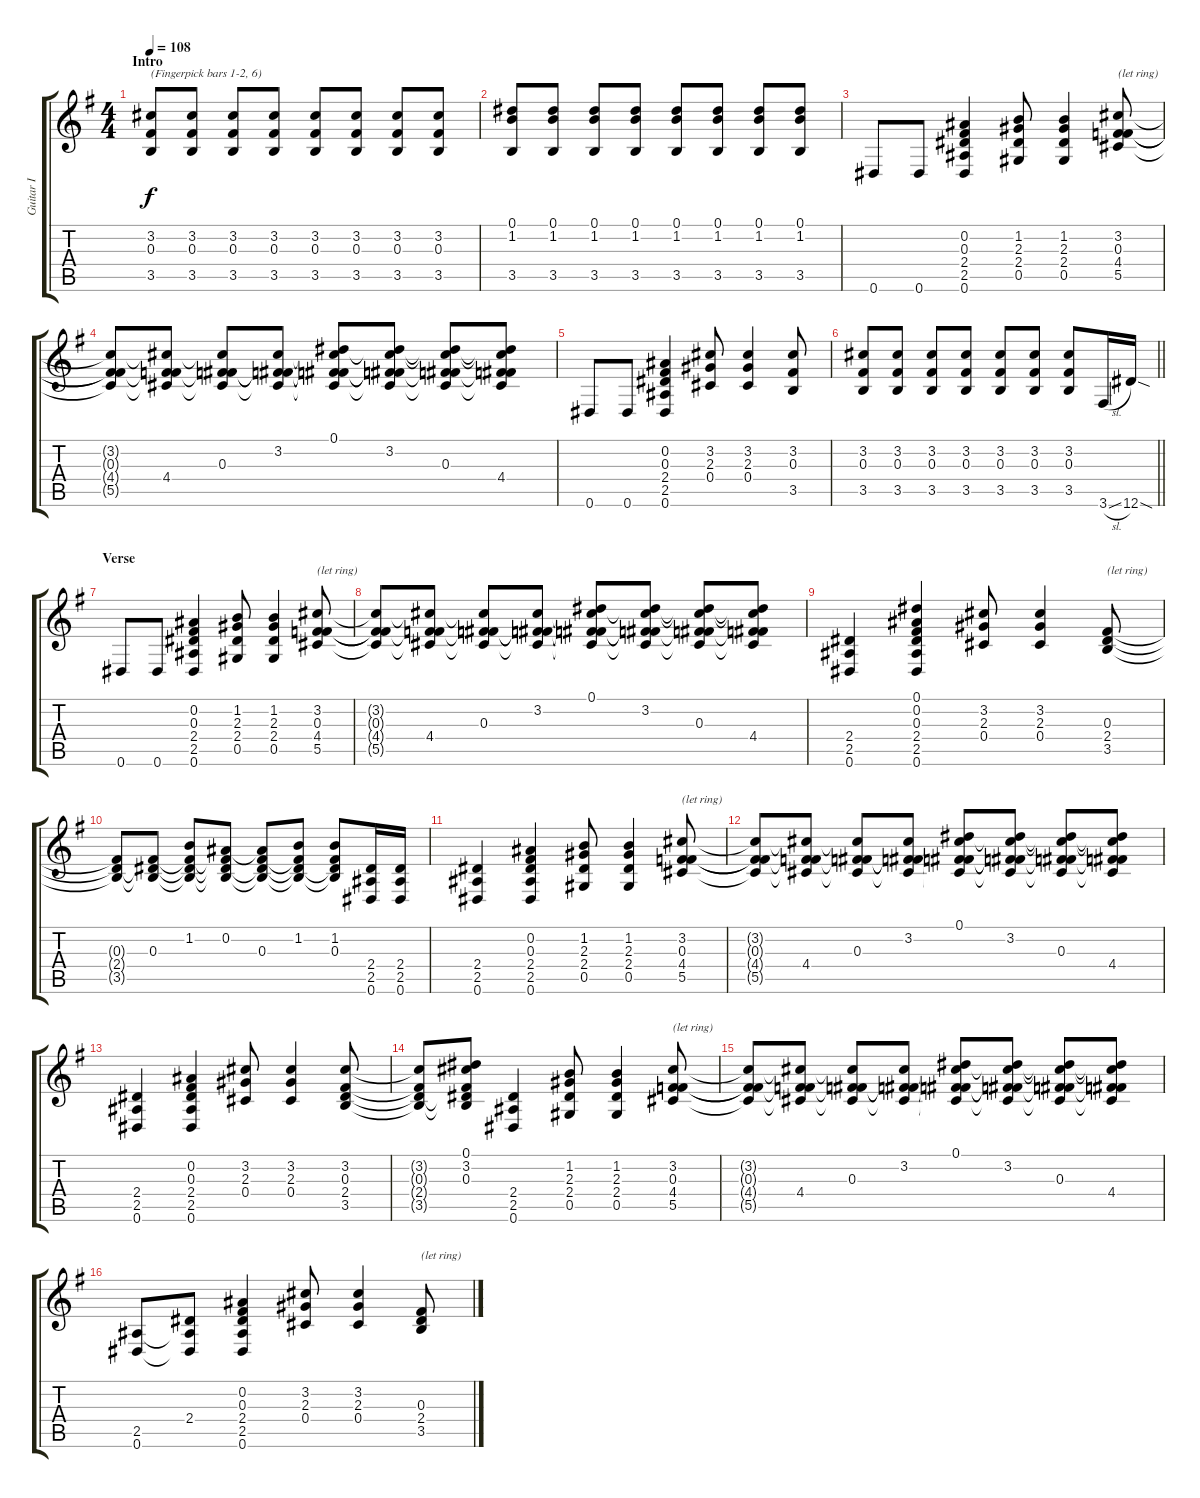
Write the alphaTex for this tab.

\track ("Guitar I" "Guitar I") {instrument distortionguitar}
\staff {score tabs}
\tuning (Eb4 Bb3 Gb3 Db3 Ab2 Eb2) {hide}
\ts (4 4)
\section ("" "Intro")
\tempo 108
\clef g2
\ks eminor
(3.2 0.3 3.5).8{txt "(Fingerpick bars 1-2, 6)" dy f instrument distortionguitar} (3.2 0.3 3.5).8 (3.2 0.3 3.5).8 (3.2 0.3 3.5).8 (3.2 0.3 3.5).8 (3.2 0.3 3.5).8 (3.2 0.3 3.5).8 (3.2 0.3 3.5).8 |
(0.1 1.2 3.5).8 (0.1 1.2 3.5).8 (0.1 1.2 3.5).8 (0.1 1.2 3.5).8 (0.1 1.2 3.5).8 (0.1 1.2 3.5).8 (0.1 1.2 3.5).8 (0.1 1.2 3.5).8 |
0.6.8{volume 10} 0.6.8 (0.2 0.3 2.4 2.5 0.6).4 (1.2 2.3 2.4 0.5).8 (1.2 2.3 2.4 0.5).4 (3.2 0.3 4.4 5.5).8{txt "(let ring)"} |
(3.2{t} 0.3{t} 4.4{t} 5.5{t}).8 (3.2{t} 0.3{t} 4.4 5.5{t}).8 (3.2{t} 0.3 4.4{t} 5.5{t}).8 (3.2 0.3{t} 4.4{t} 5.5{t}).8 (0.1 3.2{t} 0.3{t} 4.4{t} 5.5{t}).8 (0.1{t} 3.2 0.3{t} 4.4{t} 5.5{t}).8 (0.1{t} 3.2{t} 0.3 4.4{t} 5.5{t}).8 (0.1{t} 3.2{t} 0.3{t} 4.4 5.5{t}).8 |
0.6.8 0.6.8 (0.2 0.3 2.4 2.5 0.6).4 (3.2 2.3 0.4).8 (3.2 2.3 0.4).4 (3.2 0.3 3.5).8{volume 13} |
\barLineRight lightlight
(3.2 0.3 3.5).8 (3.2 0.3 3.5).8 (3.2 0.3 3.5).8 (3.2 0.3 3.5).8 (3.2 0.3 3.5).8 (3.2 0.3 3.5).8 (3.2 0.3 3.5).8 3.6{sl}.16 12.6{sod}.16 |
\section ("" "Verse")
0.6.8{volume 11} 0.6.8 (0.2 0.3 2.4 2.5 0.6).4 (1.2 2.3 2.4 0.5).8 (1.2 2.3 2.4 0.5).4 (3.2 0.3 4.4 5.5).8{txt "(let ring)"} |
(3.2{t} 0.3{t} 4.4{t} 5.5{t}).8 (3.2{t} 0.3{t} 4.4 5.5{t}).8 (3.2{t} 0.3 4.4{t} 5.5{t}).8 (3.2 0.3{t} 4.4{t} 5.5{t}).8 (0.1 3.2{t} 0.3{t} 4.4{t} 5.5{t}).8 (0.1{t} 3.2 0.3{t} 4.4{t} 5.5{t}).8 (0.1{t} 3.2{t} 0.3 4.4{t} 5.5{t}).8 (0.1{t} 3.2{t} 0.3{t} 4.4 5.5{t}).8 |
(2.4 2.5 0.6).4 (0.1 0.2 0.3 2.4 2.5 0.6).4 (3.2 2.3 0.4).8 (3.2 2.3 0.4).4 (0.3 2.4 3.5).8{txt "(let ring)"} |
(0.3{t} 2.4{t} 3.5{t}).8 (0.3 2.4{t} 3.5{t}).8 (1.2 0.3{t} 2.4{t} 3.5{t}).8 (0.2 0.3{t} 2.4{t} 3.5{t}).8 (0.2{t} 0.3 2.4{t} 3.5{t}).8 (1.2 0.3{t} 2.4{t} 3.5{t}).8 (1.2 0.3 2.4{t} 3.5{t}).8 (2.4 2.5 0.6).16 (2.4 2.5 0.6).16 |
(2.4 2.5 0.6).4 (0.2 0.3 2.4 2.5 0.6).4 (1.2 2.3 2.4 0.5).8 (1.2 2.3 2.4 0.5).4 (3.2 0.3 4.4 5.5).8{txt "(let ring)"} |
(3.2{t} 0.3{t} 4.4{t} 5.5{t}).8 (3.2{t} 0.3{t} 4.4 5.5{t}).8 (3.2{t} 0.3 4.4{t} 5.5{t}).8 (3.2 0.3{t} 4.4{t} 5.5{t}).8 (0.1 3.2{t} 0.3{t} 4.4{t} 5.5{t}).8 (0.1{t} 3.2 0.3{t} 4.4{t} 5.5{t}).8 (0.1{t} 3.2{t} 0.3 4.4{t} 5.5{t}).8 (0.1{t} 3.2{t} 0.3{t} 4.4 5.5{t}).8 |
(2.4 2.5 0.6).4 (0.2 0.3 2.4 2.5 0.6).4 (3.2 2.3 0.4).8 (3.2 2.3 0.4).4 (3.2 0.3 2.4 3.5).8 |
(3.2{t} 0.3{t} 2.4{t} 3.5{t}).8 (0.1 3.2 0.3 2.4{t} 3.5{t}).8 (2.4 2.5 0.6).4 (1.2 2.3 2.4 0.5).8 (1.2 2.3 2.4 0.5).4 (3.2 0.3 4.4 5.5).8{txt "(let ring)"} |
(3.2{t} 0.3{t} 4.4{t} 5.5{t}).8 (3.2{t} 0.3{t} 4.4 5.5{t}).8 (3.2{t} 0.3 4.4{t} 5.5{t}).8 (3.2 0.3{t} 4.4{t} 5.5{t}).8 (0.1 3.2{t} 0.3{t} 4.4{t} 5.5{t}).8 (0.1{t} 3.2 0.3{t} 4.4{t} 5.5{t}).8 (0.1{t} 3.2{t} 0.3 4.4{t} 5.5{t}).8 (0.1{t} 3.2{t} 0.3{t} 4.4 5.5{t}).8 |
(2.5 0.6).8 (2.4 2.5{t} 0.6{t}).8 (0.2 0.3 2.4 2.5 0.6).4 (3.2 2.3 0.4).8 (3.2 2.3 0.4).4 (0.3 2.4 3.5).8{txt "(let ring)"}
